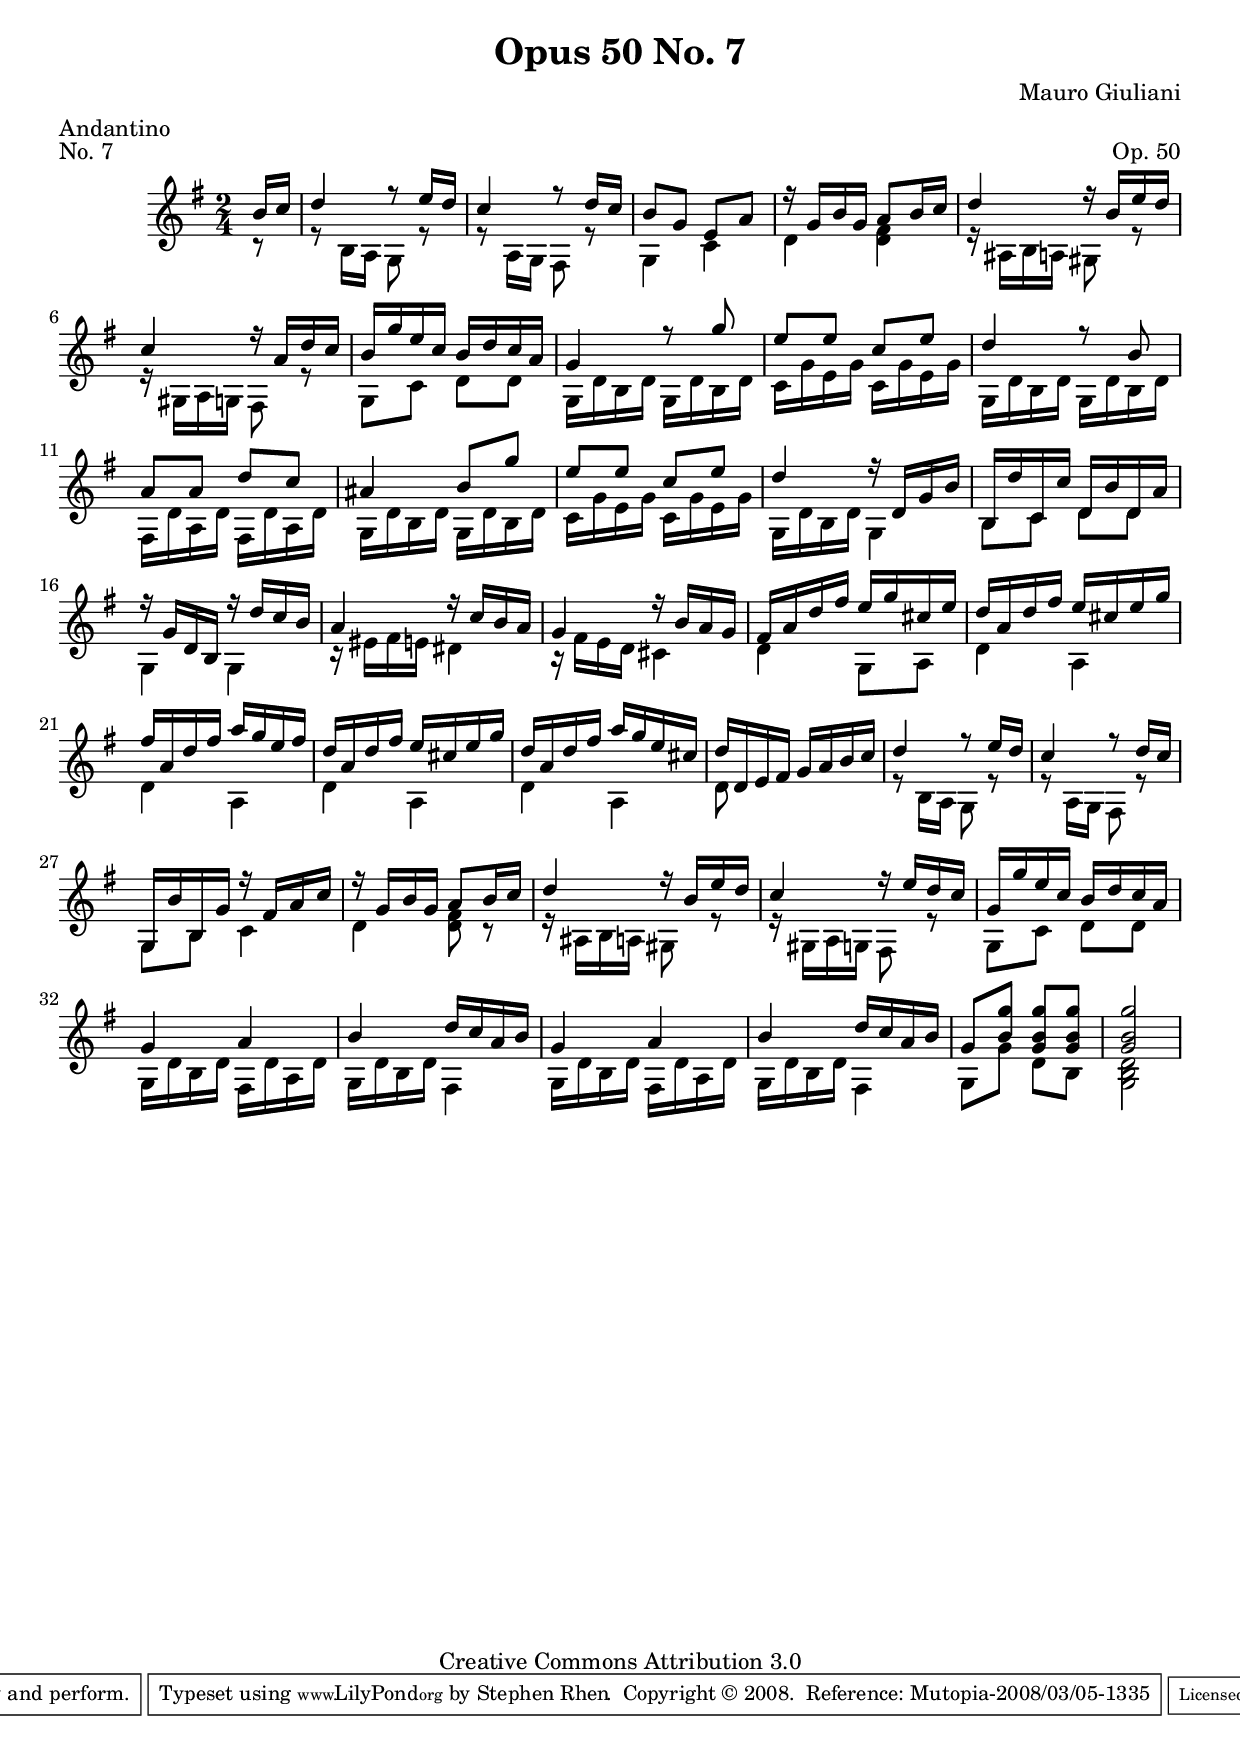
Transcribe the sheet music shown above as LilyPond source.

\version "2.10.33"

\header {
  title             = "Opus 50 No. 7"
  composer          = "Mauro Giuliani"
  meter             = "Andantino"
  opus              = "Op. 50"
  piece             = "No. 7"
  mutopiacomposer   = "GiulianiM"
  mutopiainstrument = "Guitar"
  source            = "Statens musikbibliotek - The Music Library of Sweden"
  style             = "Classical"
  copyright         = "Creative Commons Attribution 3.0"
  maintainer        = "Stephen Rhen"
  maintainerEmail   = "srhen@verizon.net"
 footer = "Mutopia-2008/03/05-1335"
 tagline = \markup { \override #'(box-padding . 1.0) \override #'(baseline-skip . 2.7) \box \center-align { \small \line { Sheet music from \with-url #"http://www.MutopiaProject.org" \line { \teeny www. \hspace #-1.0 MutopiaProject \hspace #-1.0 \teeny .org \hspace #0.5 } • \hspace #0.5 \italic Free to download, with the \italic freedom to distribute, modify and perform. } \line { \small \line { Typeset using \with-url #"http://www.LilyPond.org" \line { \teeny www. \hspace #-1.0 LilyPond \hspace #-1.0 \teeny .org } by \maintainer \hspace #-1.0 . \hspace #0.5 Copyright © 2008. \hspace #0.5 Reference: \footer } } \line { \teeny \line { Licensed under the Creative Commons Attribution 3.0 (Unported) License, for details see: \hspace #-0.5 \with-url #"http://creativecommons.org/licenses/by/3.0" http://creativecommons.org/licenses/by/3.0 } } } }
}


saprano = \relative c'' {
  \stemUp
  \partial 8*1 b16 c
  d4 r8 e16 d
  c4 r8 d16 c
  b8 g e a
  r16 g b g a8 b16 c
%5
  d4 r16 b e d
  c4 r16 a d c
  b16 g' e c b d c a
  g4 r8 g'
  e8 e c e
%10
  d4 r8 b
  a8 a d c
  ais4 b8 g'
  e8 e c e
  d4 r16 d, g b
%15
  b,16 d' c, c' d, b' d, a'
  r16 g d b r d' c b
  a4 r16 c b a
  g4 r16 b a g
  fis16 a d fis e g cis, e
%20
  d16 a d fis e cis e g
  fis16 a, d fis a g e fis
  d16 a d fis e cis e g
  d16 a d fis a g e cis
  d16 d, e fis g a b c
%25
  d4 r8 e16 d
  c4 r8 d16 c
  g,16 b' b, g' r fis a c
  r16 g b g a8 b16 c
  d4 r16 b e d
%30
  c4 r16 e d c
  g16 g' e c b d c a
  g4 a
  b4 d16 c a b
%35
  g4 a
  b4 d16 c a b
  g8 <b g'> <g b g'> <g b g'>
  <g b g'>2
}

bass = \relative c' {
  \partial 8*1 r8
  r8 b16 a g8 r
  r8 a16 g fis8 r
  g4 c
  d4 <d fis>
%5
  r16 ais b a gis8 r
  r16 gis a g fis8 r
  g8 c d d
  g,16 d' b d g, d' b d
  c16 g' e g c, g' e g
%10
  g,16 d' b d g, d' b d
  fis,16 d' a d fis,16 d' a d
  g,16 d' b d g, d' b d
  c16 g' e g c, g' e g
  g,16 d' b d g,4
%15
  b8 c d d
  g,4 g
  r16 eis' fis e dis4
  r16 fis e d cis4
  d4 g,8 a
%20
  d4 a
  d4 a
  d4 a
  d4 a
  d8 s4.
%25
  r8 b16 a g8 r
  r8 a16 g16 fis8 r
  g8 b c4
  d4 <d fis>8 r
  r16 ais b a gis8 r
%30
  r16 gis a g fis8 r
  g8 c d d
  g,16 d' b d fis, d' a d
  g,16 d' b d fis,4
  g16 d' b d fis, d' a d
%35
  g,16 d' b d fis,4
  g8 g' d b
  <g b d>2
}

\score {
  {
    \key g \major
    \time 2/4
    << \saprano \\ \bass >>
  }
  \layout {
    \context {
      \Score
      fingeringOrientations = #'(left)
    }
    \context {
      \Staff
      midiInstrument = "acoustic guitar (nylon)"
      \override NoteCollision #'merge-differently-headed = ##t
      \override NoteCollision #'merge-differently-dotted = ##t
    }
  }
  \midi {
    \context {
      \Score
      tempoWholesPerMinute = #(ly:make-moment 104 4)
    }
  }
}
  
